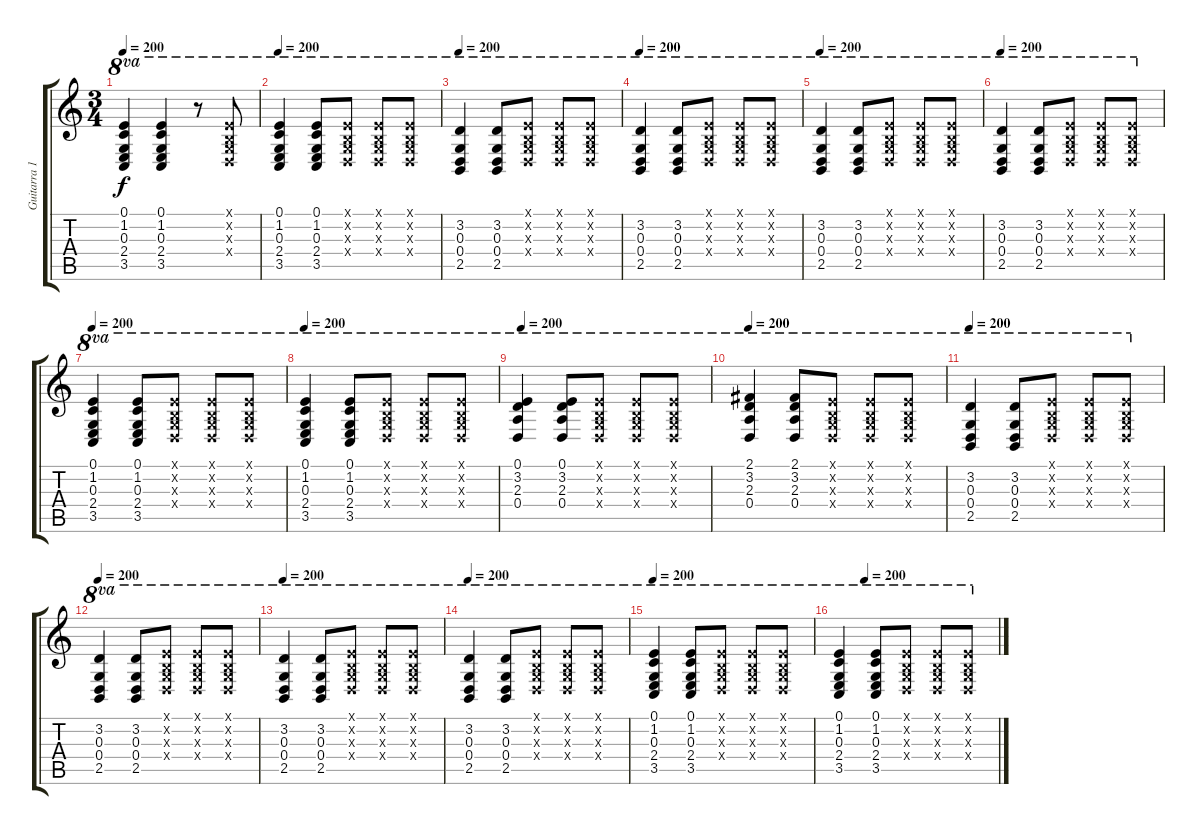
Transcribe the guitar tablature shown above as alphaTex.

\track ("Guitarra 1" "Guitarra 1") {instrument acousticguitarsteel}
\staff {score tabs}
\tuning (E4 B3 G3 D3 A2 E2) {hide}
\ts (3 4)
\tempo 200
\clef g2
\ks c
(0.1 1.2 0.3 2.4 3.5).4{ot 8va dy f} (0.1 1.2 0.3 2.4 3.5).4{ot 8va} r.8{ot 8va} (0.1{x} 0.2{x} 0.3{x} 0.4{x}).8{ot 8va} |
\tempo 200
(0.1 1.2 0.3 2.4 3.5).4{ot 8va} (0.1 1.2 0.3 2.4 3.5).8{ot 8va} (0.1{x} 0.2{x} 0.3{x} 0.4{x}).8{ot 8va} (0.1{x} 0.2{x} 0.3{x} 0.4{x}).8{ot 8va} (0.1{x} 0.2{x} 0.3{x} 0.4{x}).8{ot 8va} |
\tempo 200
(3.2 0.3 0.4 2.5).4{ot 8va} (3.2 0.3 0.4 2.5).8{ot 8va} (0.1{x} 0.2{x} 0.3{x} 0.4{x}).8{ot 8va} (0.1{x} 0.2{x} 0.3{x} 0.4{x}).8{ot 8va} (0.1{x} 0.2{x} 0.3{x} 0.4{x}).8{ot 8va} |
\tempo 200
(3.2 0.3 0.4 2.5).4{ot 8va} (3.2 0.3 0.4 2.5).8{ot 8va} (0.1{x} 0.2{x} 0.3{x} 0.4{x}).8{ot 8va} (0.1{x} 0.2{x} 0.3{x} 0.4{x}).8{ot 8va} (0.1{x} 0.2{x} 0.3{x} 0.4{x}).8{ot 8va} |
\tempo 200
(3.2 0.3 0.4 2.5).4{ot 8va} (3.2 0.3 0.4 2.5).8{ot 8va} (0.1{x} 0.2{x} 0.3{x} 0.4{x}).8{ot 8va} (0.1{x} 0.2{x} 0.3{x} 0.4{x}).8{ot 8va} (0.1{x} 0.2{x} 0.3{x} 0.4{x}).8{ot 8va} |
\tempo 200
(3.2 0.3 0.4 2.5).4{ot 8va} (3.2 0.3 0.4 2.5).8{ot 8va} (0.1{x} 0.2{x} 0.3{x} 0.4{x}).8{ot 8va} (0.1{x} 0.2{x} 0.3{x} 0.4{x}).8{ot 8va} (0.1{x} 0.2{x} 0.3{x} 0.4{x}).8{ot 8va} |
\tempo 200
(0.1 1.2 0.3 2.4 3.5).4{ot 8va} (0.1 1.2 0.3 2.4 3.5).8{ot 8va} (0.1{x} 0.2{x} 0.3{x} 0.4{x}).8{ot 8va} (0.1{x} 0.2{x} 0.3{x} 0.4{x}).8{ot 8va} (0.1{x} 0.2{x} 0.3{x} 0.4{x}).8{ot 8va} |
\tempo 200
(0.1 1.2 0.3 2.4 3.5).4{ot 8va} (0.1 1.2 0.3 2.4 3.5).8{ot 8va} (0.1{x} 0.2{x} 0.3{x} 0.4{x}).8{ot 8va} (0.1{x} 0.2{x} 0.3{x} 0.4{x}).8{ot 8va} (0.1{x} 0.2{x} 0.3{x} 0.4{x}).8{ot 8va} |
\tempo 200
(0.1 3.2 2.3 0.4).4{ot 8va} (0.1 3.2 2.3 0.4).8{ot 8va} (0.1{x} 0.2{x} 0.3{x} 0.4{x}).8{ot 8va} (0.1{x} 0.2{x} 0.3{x} 0.4{x}).8{ot 8va} (0.1{x} 0.2{x} 0.3{x} 0.4{x}).8{ot 8va} |
\tempo 200
(2.1 3.2 2.3 0.4).4{ot 8va} (2.1 3.2 2.3 0.4).8{ot 8va} (0.1{x} 0.2{x} 0.3{x} 0.4{x}).8{ot 8va} (0.1{x} 0.2{x} 0.3{x} 0.4{x}).8{ot 8va} (0.1{x} 0.2{x} 0.3{x} 0.4{x}).8{ot 8va} |
\tempo 200
(3.2 0.3 0.4 2.5).4{ot 8va} (3.2 0.3 0.4 2.5).8{ot 8va} (0.1{x} 0.2{x} 0.3{x} 0.4{x}).8{ot 8va} (0.1{x} 0.2{x} 0.3{x} 0.4{x}).8{ot 8va} (0.1{x} 0.2{x} 0.3{x} 0.4{x}).8{ot 8va} |
\tempo 200
(3.2 0.3 0.4 2.5).4{ot 8va} (3.2 0.3 0.4 2.5).8{ot 8va} (0.1{x} 0.2{x} 0.3{x} 0.4{x}).8{ot 8va} (0.1{x} 0.2{x} 0.3{x} 0.4{x}).8{ot 8va} (0.1{x} 0.2{x} 0.3{x} 0.4{x}).8{ot 8va} |
\tempo 200
(3.2 0.3 0.4 2.5).4{ot 8va} (3.2 0.3 0.4 2.5).8{ot 8va} (0.1{x} 0.2{x} 0.3{x} 0.4{x}).8{ot 8va} (0.1{x} 0.2{x} 0.3{x} 0.4{x}).8{ot 8va} (0.1{x} 0.2{x} 0.3{x} 0.4{x}).8{ot 8va} |
\tempo 200
(3.2 0.3 0.4 2.5).4{ot 8va} (3.2 0.3 0.4 2.5).8{ot 8va} (0.1{x} 0.2{x} 0.3{x} 0.4{x}).8{ot 8va} (0.1{x} 0.2{x} 0.3{x} 0.4{x}).8{ot 8va} (0.1{x} 0.2{x} 0.3{x} 0.4{x}).8{ot 8va} |
\tempo 200
(0.1 1.2 0.3 2.4 3.5).4{ot 8va} (0.1 1.2 0.3 2.4 3.5).8{ot 8va} (0.1{x} 0.2{x} 0.3{x} 0.4{x}).8{ot 8va} (0.1{x} 0.2{x} 0.3{x} 0.4{x}).8{ot 8va} (0.1{x} 0.2{x} 0.3{x} 0.4{x}).8{ot 8va} |
\tempo (200 0.16666666666666666)
(0.1 1.2 0.3 2.4 3.5).4{ot 8va} (0.1 1.2 0.3 2.4 3.5).8{ot 8va} (0.1{x} 0.2{x} 0.3{x} 0.4{x}).8{ot 8va} (0.1{x} 0.2{x} 0.3{x} 0.4{x}).8{ot 8va} (0.1{x} 0.2{x} 0.3{x} 0.4{x}).8{ot 8va}
